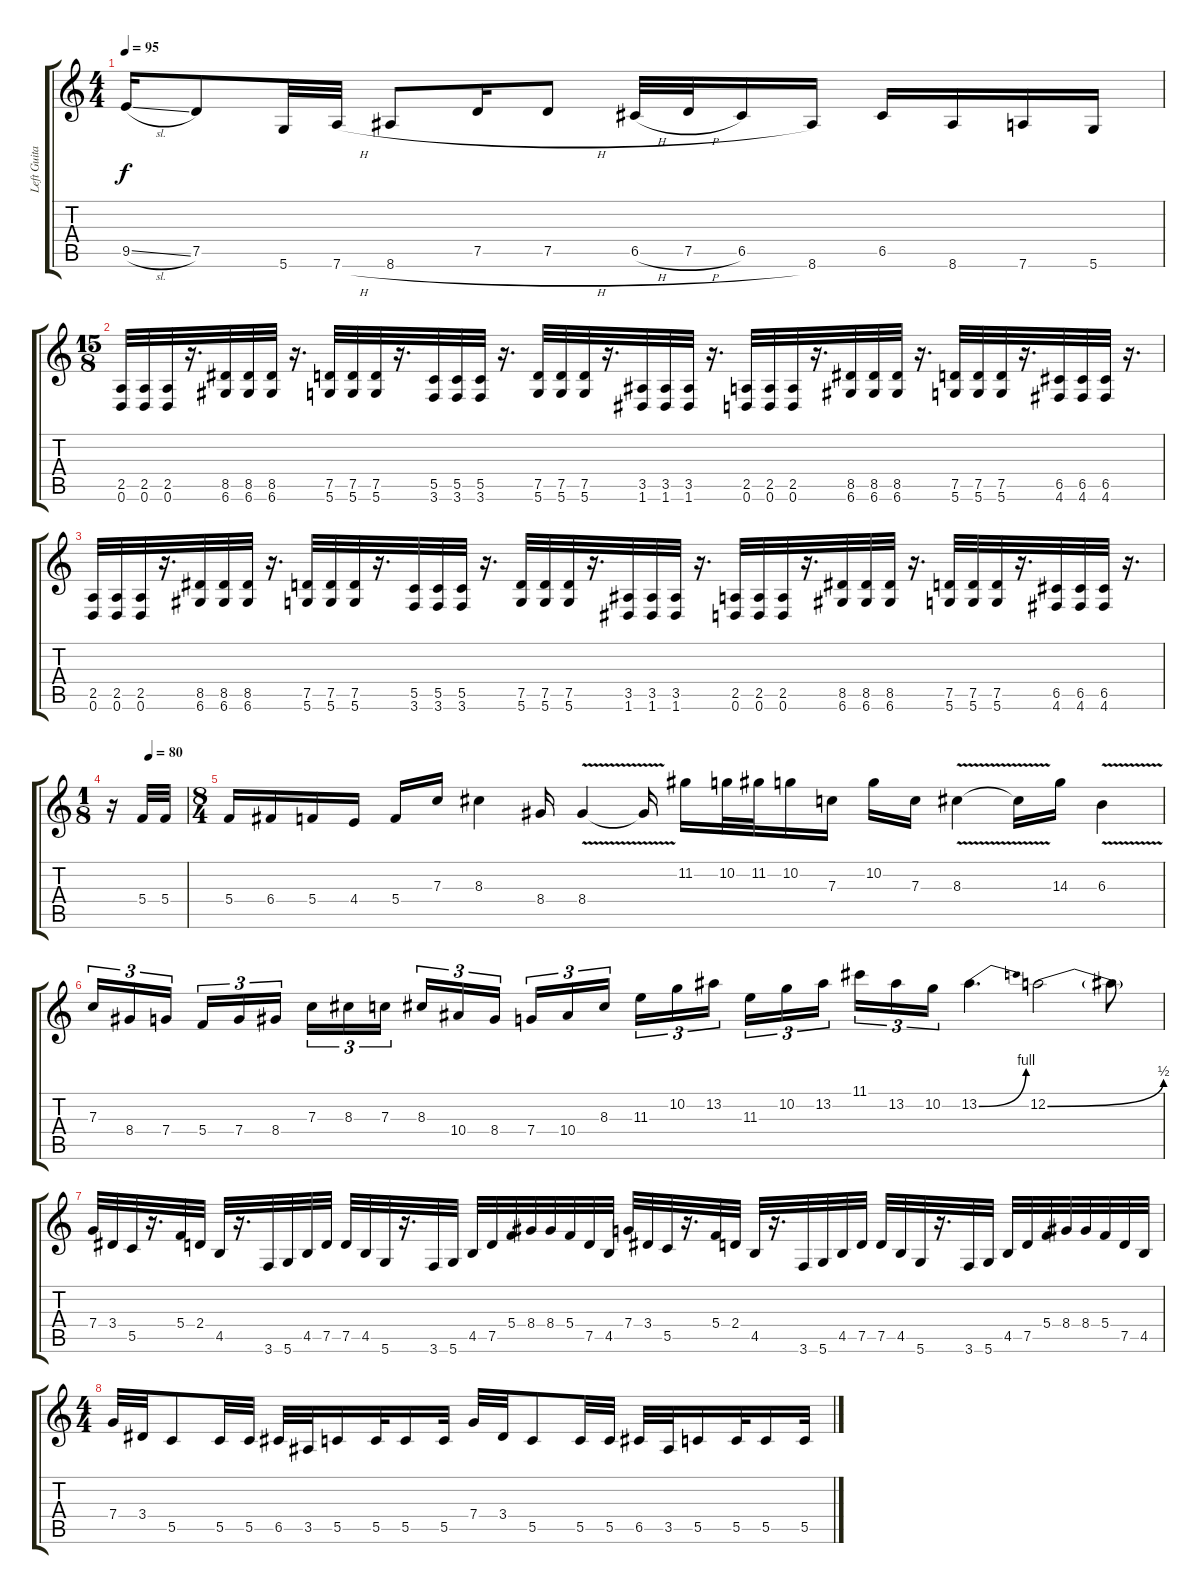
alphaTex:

\track ("Left Guitar" "Left Guita") {instrument distortionguitar}
\staff {score tabs}
\tuning (D4 A3 F3 C3 G2 D2) {hide}
\ts (4 4)
\tempo 95
\clef g2
\ks c
9.5{sl}.16{dy f} 7.5.8 5.6.32 7.6{h}.32 8.6{h}.8 7.5.16 7.5.8 6.5{h}.32 7.5{h}.32 6.5.16 8.6.16 6.5.16 8.6.16 7.6.16 5.6.16 |
\ts (15 8)
(2.5 0.6).32 (2.5 0.6).32 (2.5 0.6).32 r.16{d} (8.5 6.6).32 (8.5 6.6).32 (8.5 6.6).32 r.16{d} (7.5 5.6).32 (7.5 5.6).32 (7.5 5.6).32 r.16{d} (5.5 3.6).32 (5.5 3.6).32 (5.5 3.6).32 r.16{d} (7.5 5.6).32 (7.5 5.6).32 (7.5 5.6).32 r.16{d} (3.5 1.6).32 (3.5 1.6).32 (3.5 1.6).32 r.16{d} (2.5 0.6).32 (2.5 0.6).32 (2.5 0.6).32 r.16{d} (8.5 6.6).32 (8.5 6.6).32 (8.5 6.6).32 r.16{d} (7.5 5.6).32 (7.5 5.6).32 (7.5 5.6).32 r.16{d} (6.5 4.6).32 (6.5 4.6).32 (6.5 4.6).32 r.16{d} |
(2.5 0.6).32 (2.5 0.6).32 (2.5 0.6).32 r.16{d} (8.5 6.6).32 (8.5 6.6).32 (8.5 6.6).32 r.16{d} (7.5 5.6).32 (7.5 5.6).32 (7.5 5.6).32 r.16{d} (5.5 3.6).32 (5.5 3.6).32 (5.5 3.6).32 r.16{d} (7.5 5.6).32 (7.5 5.6).32 (7.5 5.6).32 r.16{d} (3.5 1.6).32 (3.5 1.6).32 (3.5 1.6).32 r.16{d} (2.5 0.6).32 (2.5 0.6).32 (2.5 0.6).32 r.16{d} (8.5 6.6).32 (8.5 6.6).32 (8.5 6.6).32 r.16{d} (7.5 5.6).32 (7.5 5.6).32 (7.5 5.6).32 r.16{d} (6.5 4.6).32 (6.5 4.6).32 (6.5 4.6).32 r.16{d} |
\ts (1 8)
\tempo (80 0.5)
r.16{balance 8} 5.4.32 5.4.32 |
\ts (8 4)
5.4.16 6.4.16 5.4.16 4.4.16 5.4.16 7.3.16 8.3.4 8.4.16 8.4{v}.4 8.4{t}.16 11.2.16 10.2.32 11.2.32 10.2.16 7.3.16 10.2.16 7.3.16 8.3{v}.4 8.3{t}.16 14.3.16 6.3{v}.4 |
7.3.16{tu (3 2)} 8.4.16{tu (3 2)} 7.4.16{tu (3 2) beam splitsecondary} 5.4.16{tu (3 2)} 7.4.16{tu (3 2)} 8.4.16{tu (3 2)} 7.3.16{tu (3 2)} 8.3.16{tu (3 2)} 7.3.16{tu (3 2) beam splitsecondary} 8.3.16{tu (3 2)} 10.4.16{tu (3 2)} 8.4.16{tu (3 2)} 7.4.16{tu (3 2)} 10.4.16{tu (3 2)} 8.3.16{tu (3 2) beam splitsecondary} 11.3.16{tu (3 2)} 10.2.16{tu (3 2)} 13.2.16{tu (3 2)} 11.3.16{tu (3 2)} 10.2.16{tu (3 2)} 13.2.16{tu (3 2) beam splitsecondary} 11.1.16{tu (3 2)} 13.2.16{tu (3 2)} 10.2.16{tu (3 2)} 13.2{be (bend 0 0 60 4)}.4{d} 12.2{be (bend 0 0 60 2)}.2 12.2{t}.8 |
7.4.32{balance 0} 3.4.32 5.5.32 r.16{d} 5.4.32 2.4.32 4.5.32 r.16{d} 3.6.32 5.6.32 4.5.32 7.5.32 7.5.32 4.5.32 5.6.32 r.16{d} 3.6.32 5.6.32 4.5.32 7.5.32 5.4.32 8.4.32 8.4.32 5.4.32 7.5.32 4.5.32 7.4.32 3.4.32 5.5.32 r.16{d} 5.4.32 2.4.32 4.5.32 r.16{d} 3.6.32 5.6.32 4.5.32 7.5.32 7.5.32 4.5.32 5.6.32 r.16{d} 3.6.32 5.6.32 4.5.32 7.5.32 5.4.32 8.4.32 8.4.32 5.4.32 7.5.32 4.5.32 |
\ts (4 4)
7.4.32 3.4.32 5.5.8 5.5.32 5.5.32 6.5.32 3.5.32 5.5.16 5.5.32 5.5.16 5.5.32 7.4.32 3.4.32 5.5.8 5.5.32 5.5.32 6.5.32 3.5.32 5.5.16 5.5.32 5.5.16 5.5.32
